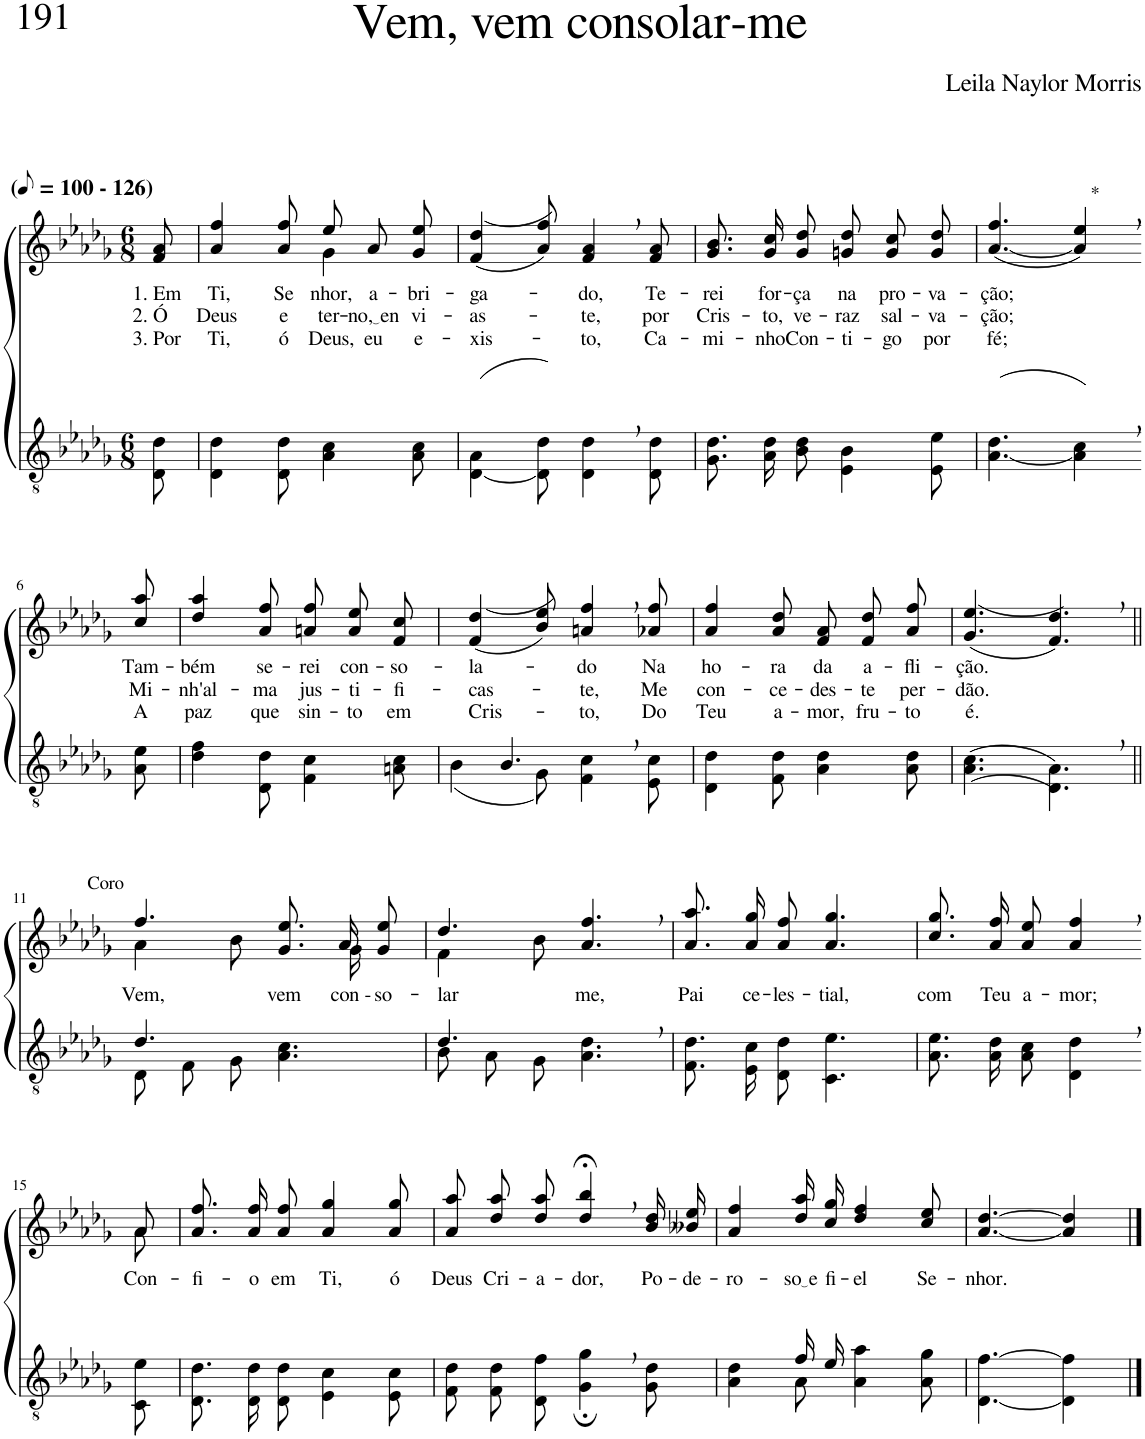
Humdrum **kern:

**kern	**kern	**text	**text	**text
*part2	*part1	*part1	*part1	*part1
*staff2	*staff1	*staff1	*staff1	*staff1
*I"Parte III e IV	*I"Parte I e II	*	*	*
*clefGv2	*clefG2	*	*	*
*Trd3c5	*Trd3c5	*	*	*
*k[b-e-a-d-g-]	*k[b-e-a-d-g-]	*	*	*
*M6/8	*M6/8	*	*	*
*MM50	*MM50	*	*	*
=1	=1	=1	=1	=1
!	!LO:TX:a:B:t=(	!	!	!
!	!LO:TX:a:B:t=- 126)	!	!	!
!	!	!LO:LY:b	!LO:LY:b	!LO:LY:b
8D-\ 8d-\	8f/ 8a-/	1. Em	2. Ó	3. Por
=2	=2	=2	=2	=2
!	!	!LO:LY:b	!LO:LY:b	!LO:LY:b
*	*^	*	*	*
4D-\ 4d-\	4a-/ 4ff/	4.ryy	Ti,	Deus	Ti,
!	!	!	!LO:LY:b	!LO:LY:b	!LO:LY:b
8D-\ 8d-\	8a-/ 8ff/	.	Se-	e-	ó
!	!	!	!LO:LY:b	!LO:LY:b	!LO:LY:b
4A-\ 4c\	8ee-\L	4g-\	-nhor,	-ter-	Deus,
!	!	!	!LO:LY:b	!LO:LY:b	!LO:LY:b
.	8a-\	.	a-	no, en	eu
!	!	!	!LO:LY:b	!LO:LY:b	!LO:LY:b
8A-\ 8c\	8g-\ 8ee-\J	8ryy	-bri-	vi-	e-
=3	=3	=3	=3	=3	=3
!	!	!	!LO:LY:b	!LO:LY:b	!LO:LY:b
*	*v	*v	*	*	*
([4D-\ 4A-\	((4f/ 4dd-/	-ga-	-as-	-xis-
8D-\] 8d-\)	8a-/ 8ff/))	.	.	.
!	!	!LO:LY:b	!LO:LY:b	!LO:LY:b
4D-\, 4d-\,	4f/, 4a-/,	-do,	-te,	-to,
!	!	!LO:LY:b	!LO:LY:b	!LO:LY:b
8D-\ 8d-\	8f/ 8a-/	Te-	por	Ca-
=4	=4	=4	=4	=4
!	!	!LO:LY:b	!LO:LY:b	!LO:LY:b
8.G-\ 8.d-\L	8.g-\ 8.b-\L	-rei	Cris-	-mi-
!	!	!LO:LY:b	!LO:LY:b	!LO:LY:b
16A-\ 16d-\K	16g-\ 16cc\K	for-	-to,	-nho
!	!	!LO:LY:b	!LO:LY:b	!LO:LY:b
8B-\ 8d-\J	8g-\ 8dd-\J	-ça	ve-	Con-
!	!	!LO:LY:b	!LO:LY:b	!LO:LY:b
4E-\ 4B-\	8gn\ 8dd-\L	na	-raz	-ti-
!	!	!LO:LY:b	!LO:LY:b	!LO:LY:b
.	8g\ 8cc\	pro-	sal-	-go
!	!	!LO:LY:b	!LO:LY:b	!LO:LY:b
8E-\ 8e-\	8g\ 8dd-\J	-va-	-va-	por
=5	=5	=5	=5	=5
!	!	!LO:LY:b	!LO:LY:b	!LO:LY:b
([4.A-\ 4.d-\	([4.a-/ 4.ff/	-ção;	-ção;	fé;
!	!LO:TX:a:t=*	!	!	!
4A-\], 4c\,)	4a-/], 4ee-/,)	.	.	.
!!LO:LB:g=z
=6-	=6-	=6-	=6-	=6-
!	!	!LO:LY:b	!LO:LY:b	!LO:LY:b
8A-\ 8e-\	8cc/ 8aa-/	Tam-	Mi-	A
=7	=7	=7	=7	=7
!	!	!LO:LY:b	!LO:LY:b	!LO:LY:b
4d-\ 4f\	4dd-/ 4aa-/	-bém	-nh'al-	paz
!	!	!LO:LY:b	!LO:LY:b	!LO:LY:b
8D-\ 8d-\	8a-/ 8ff/	se-	-ma	que
!	!	!LO:LY:b	!LO:LY:b	!LO:LY:b
4F\ 4c\	8an\ 8ff\L	-rei	jus-	sin-
!	!	!LO:LY:b	!LO:LY:b	!LO:LY:b
.	8a\ 8ee-\	con-	-ti-	-to
!	!	!LO:LY:b	!LO:LY:b	!LO:LY:b
8An\ 8c\	8f\ 8cc\J	-so-	-fi-	em
=8	=8	=8	=8	=8
*^	*	*	*	*
!	!	!	!LO:LY:b	!LO:LY:b	!LO:LY:b
4.B-/	(4B-\	((4f/ 4dd-/	-la-	-cas-	Cris-
.	8G-\)	8b-/ 8ee-/))	.	.	.
!	!	!	!LO:LY:b	!LO:LY:b	!LO:LY:b
4ryy	4F\ 4c\	4an/, 4ff/,	-do	-te,	-to,
!	!	!	!LO:LY:b	!LO:LY:b	!LO:LY:b
8ryy	8E-\ 8c\	8a-X/ 8ff/	Na	Me	Do
=9	=9	=9	=9	=9	=9
!	!	!	!LO:LY:b	!LO:LY:b	!LO:LY:b
*v	*v	*	*	*	*
4D-\ 4d-\	4a-/ 4ff/	ho-	con-	Teu
!	!	!LO:LY:b	!LO:LY:b	!LO:LY:b
8F\ 8d-\	8a-/ 8dd-/	-ra	-ce-	a-
!	!	!LO:LY:b	!LO:LY:b	!LO:LY:b
4A-\ 4d-\	8f\ 8a-\L	da	-des-	-mor,
!	!	!LO:LY:b	!LO:LY:b	!LO:LY:b
.	8f\ 8dd-\	a-	-te	fru-
!	!	!LO:LY:b	!LO:LY:b	!LO:LY:b
8A-\ 8d-\	8a-\ 8ff\J	-fli-	per-	-to
=10	=10	=10	=10	=10
!	!	!LO:LY:b	!LO:LY:b	!LO:LY:b
((4.A-\ 4.c\	((4.g-/ 4.ee-/	-ção.	-dão.	é.
4.D-\, 4.A-\,))	4.f/, 4.dd-/,))	.	.	.
!!LO:LB:g=z
=11||	=11||	=11||	=11||	=11||
*^	*^	*	*	*
!	!	!LO:TX:a:t=Coro	!	!	!	!
!	!	!	!	!LO:LY:b	!	!
4.d-/	8D-\L	4.ff/	4a-\	Vem,	.	.
.	8F\	.	.	.	.	.
.	8G-\J	.	8b-\	.	.	.
!	!	!	!	!LO:LY:b	!	!
4.ryy	4.A-\ 4.c\	8.g-/ 8.ee-/L	8.ryy	vem	.	.
!	!	!	!	!LO:LY:b	!	!
.	.	16a-/Jk	16g-\KL	con --	.	.
!	!	!	!	!LO:LY:b	!	!
.	.	8ryy	8g-\ 8ee-\J	so-	.	.
=12	=12	=12	=12	=12	=12	=12
!	!	!	!	!LO:LY:b	!	!
4.d-/	8B-\L	4.dd-/	4f\	-lar-	.	.
.	8A-\	.	.	.	.	.
.	8G-\J	.	8b-\	.	.	.
!	!	!	!	!LO:LY:b	!	!
4.ryy	4.A-\ 4.d-\	4.a-/, 4.ff/,	4.ryy	-me,	.	.
=13	=13	=13	=13	=13	=13	=13
!	!	!	!	!LO:LY:b	!	!
*v	*v	*	*	*	*	*
*	*v	*v	*	*	*
8.F/ 8.d-/L	8.a-\ 8.aa-\L	Pai	.	.
!	!	!LO:LY:b	!	!
16E-/ 16c/K	16a-\ 16gg-\K	ce-	.	.
!	!	!LO:LY:b	!	!
8D-/ 8d-/J	8a-\ 8ff\J	-les-	.	.
!	!	!LO:LY:b	!	!
4.C\ 4.e-\	4.a-/ 4.gg-/	-tial,	.	.
=14	=14	=14	=14	=14
!	!	!LO:LY:b	!	!
8.A-\ 8.e-\L	8.cc\ 8.gg-\L	com	.	.
!	!	!LO:LY:b	!	!
16A-\ 16d-\K	16a-\ 16ff\K	Teu	.	.
!	!	!LO:LY:b	!	!
8A-\ 8c\J	8a-\ 8ee-\J	a-	.	.
!	!	!LO:LY:b	!	!
4D-\, 4d-\,	4a-/, 4ff/,	-mor;	.	.
!!LO:LB:g=z
=15-	=15-	=15-	=15-	=15-
*	*^	*	*	*
!	!	!	!LO:LY:b	!	!
8C\ 8e-\	8a-/	8a-\	Con-	.	.
=16	=16	=16	=16	=16	=16
!	!	!	!LO:LY:b	!	!
*	*v	*v	*	*	*
8.D-/ 8.d-/L	8.a-\ 8.ff\L	-fi-	.	.
!	!	!LO:LY:b	!	!
16D-/ 16d-/K	16a-\ 16ff\K	-o	.	.
!	!	!LO:LY:b	!	!
8D-/ 8d-/J	8a-\ 8ff\J	em	.	.
!	!	!LO:LY:b	!	!
4E-\ 4c\	4a-/ 4gg-/	Ti,	.	.
!	!	!LO:LY:b	!	!
8E-\ 8c\	8a-/ 8gg-/	ó	.	.
=17	=17	=17	=17	=17
!	!	!LO:LY:b	!	!
8F\ 8d-\L	8a-\ 8aa-\L	Deus	.	.
!	!	!LO:LY:b	!	!
8F\ 8d-\	8dd-\ 8aa-\	Cri-	.	.
!	!	!LO:LY:b	!	!
8D-\ 8f\J	8dd-\ 8aa-\J	-a-	.	.
!	!	!LO:LY:b	!	!
4G-\;, 4g-\;,	4dd-/;<, 4bb-/;<,	-dor,	.	.
!	!	!LO:LY:b	!	!
8G-\ 8d-\	16b-\ 16dd-\LL	Po-	.	.
!	!	!LO:LY:b	!	!
.	16b--X\ 16ee-\JJ	-de-	.	.
=18	=18	=18	=18	=18
*^	*	*	*	*
!	!	!	!LO:LY:b	!	!
4ryy	4A-\ 4d-\	4a-/ 4ff/	-ro-	.	.
!	!	!	!LO:LY:b	!	!
16f/LL	8A-\	16dd-\ 16aa-\LL	so e	.	.
!	!	!	!LO:LY:b	!	!
16e-/JJ	.	16cc\ 16gg-\JJ	fi-	.	.
!	!	!	!LO:LY:b	!	!
4ryy	4A-\ 4a-\	4dd-/ 4ff/	-el	.	.
!	!	!	!LO:LY:b	!	!
8ryy	8A-\ 8g-\	8cc/ 8ee-/	Se-	.	.
=19	=19	=19	=19	=19	=19
!	!	!	!LO:LY:b	!	!
*v	*v	*	*	*	*
[4.D-\ [4.f\	[4.a-/ [4.dd-/	-nhor.	.	.
4D-\] 4f\]	4a-/] 4dd-/]	.	.	.
==	==	==	==	==
*-	*-	*-	*-	*-
